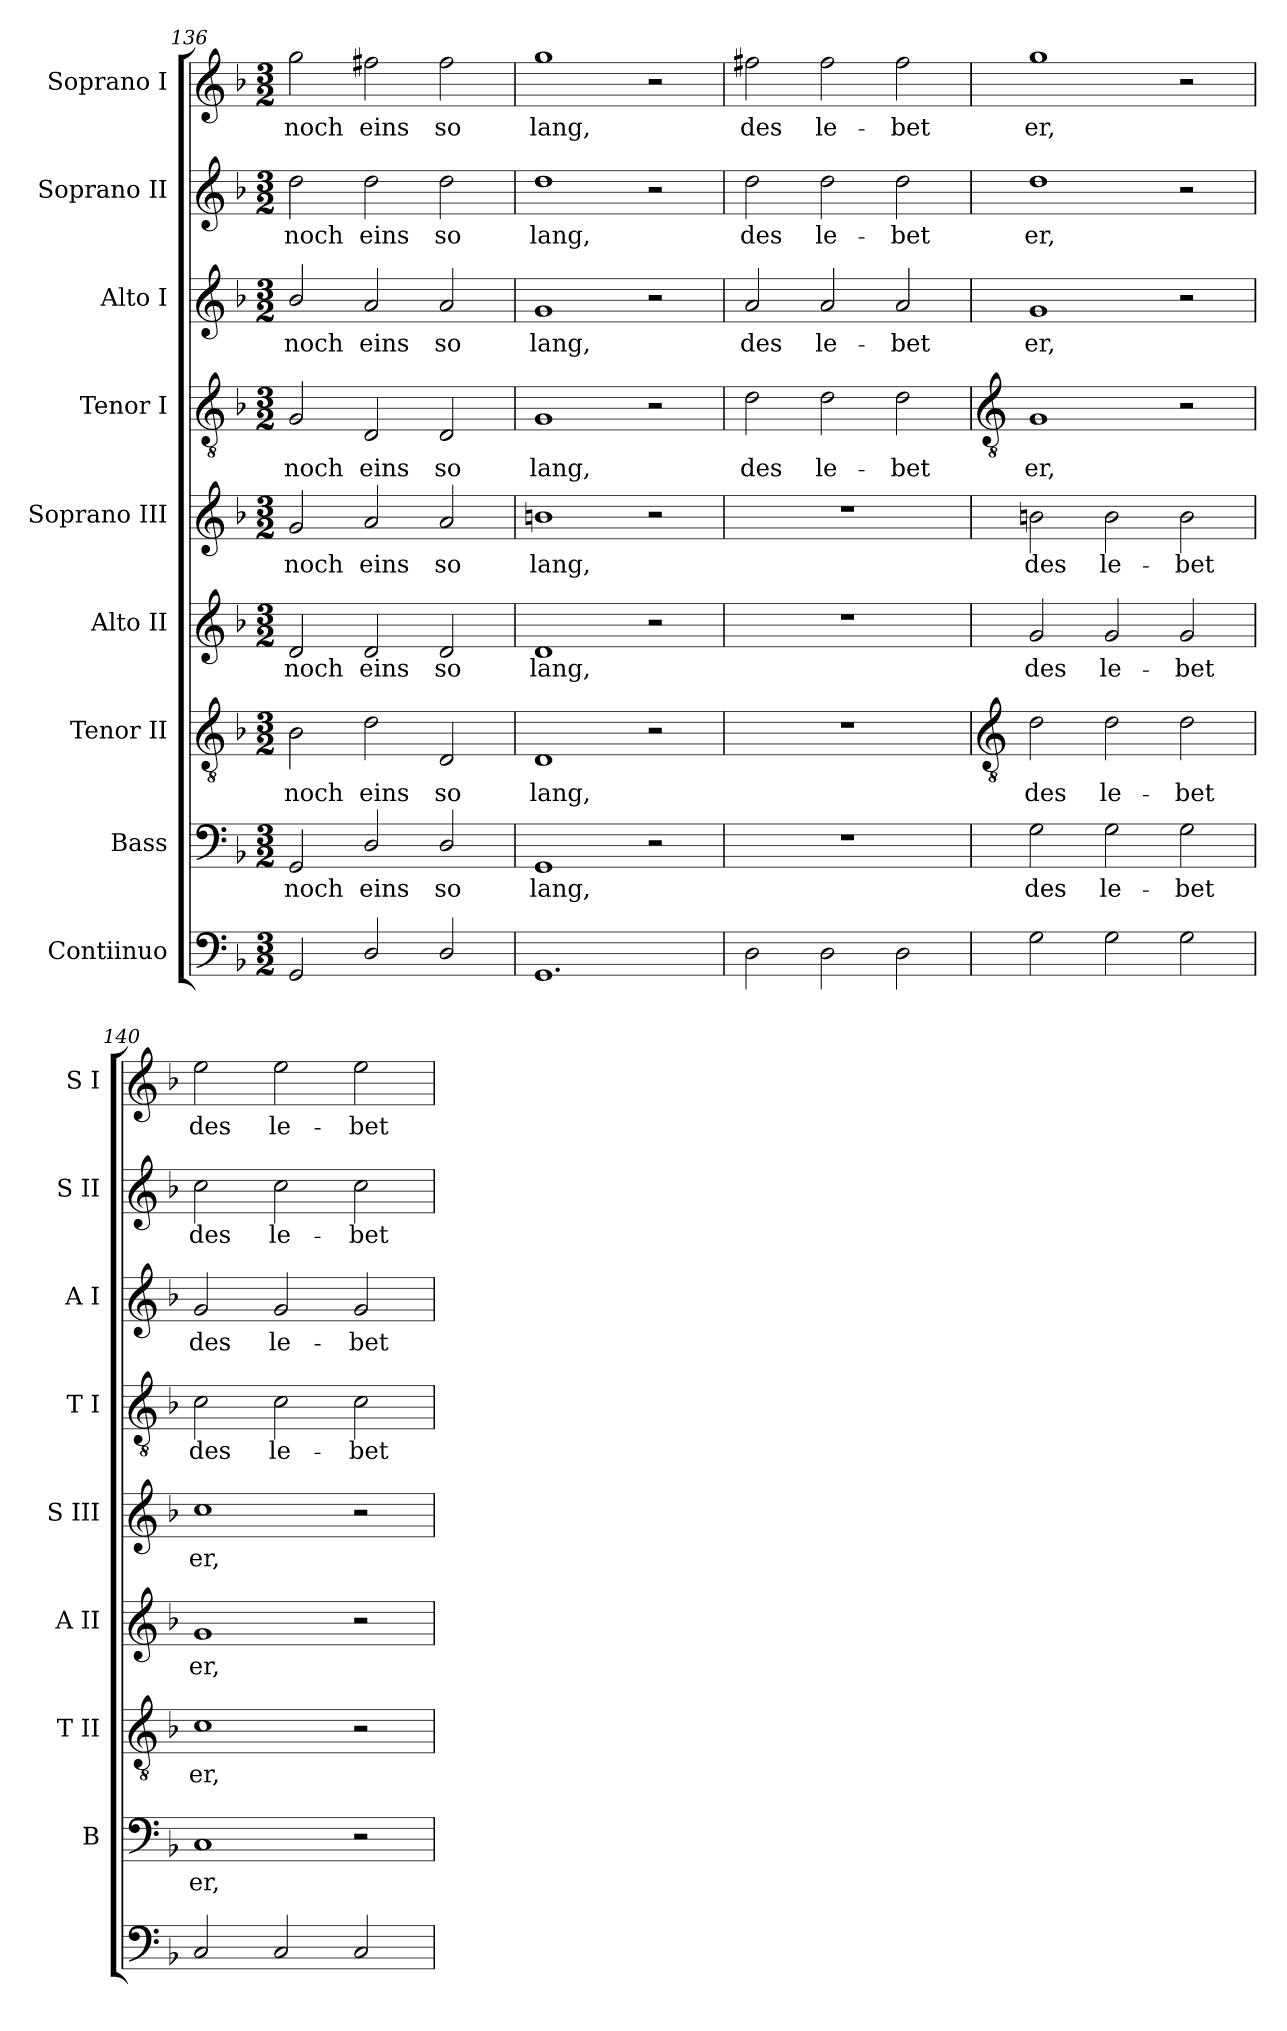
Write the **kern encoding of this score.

**kern	**kern	**text	**kern	**text	**kern	**text	**kern	**text	**kern	**text	**kern	**text	**kern	**text	**kern	**text
*part9	*part8	*part8	*part7	*part7	*part6	*part6	*part5	*part5	*part4	*part4	*part3	*part3	*part2	*part2	*part1	*part1
*staff9	*staff8	*staff8	*staff7	*staff7	*staff6	*staff6	*staff5	*staff5	*staff4	*staff4	*staff3	*staff3	*staff2	*staff2	*staff1	*staff1
*I"Contiinuo	*I"Bass	*	*I"Tenor II	*	*I"Alto II	*	*I"Soprano III	*	*I"Tenor I	*	*I"Alto I	*	*I"Soprano II	*	*I"Soprano I	*
*	*I'B	*	*I'T II	*	*I'A II	*	*I'S III	*	*I'T I	*	*I'A I	*	*I'S II	*	*I'S I	*
*clefF4	*clefF4	*	*clefGv2	*	*clefG2	*	*clefG2	*	*clefGv2	*	*clefG2	*	*clefG2	*	*clefG2	*
*k[b-]	*k[b-]	*	*k[b-]	*	*k[b-]	*	*k[b-]	*	*k[b-]	*	*k[b-]	*	*k[b-]	*	*k[b-]	*
*F:	*F:	*	*F:	*	*F:	*	*F:	*	*F:	*	*F:	*	*F:	*	*F:	*
*M3/2	*M3/2	*	*M3/2	*	*M3/2	*	*M3/2	*	*M3/2	*	*M3/2	*	*M3/2	*	*M3/2	*
=136	=136	=136	=136	=136	=136	=136	=136	=136	=136	=136	=136	=136	=136	=136	=136	=136
!	!	!LO:LY:b	!	!LO:LY:b	!	!LO:LY:b	!	!LO:LY:b	!	!LO:LY:b	!	!LO:LY:b	!	!LO:LY:b	!	!LO:LY:b
2GG	2GG	noch	2B-	noch	2d	noch	2g	noch	2G	noch	2b-/	noch	2dd	noch	2gg	noch
!	!	!LO:LY:b	!	!LO:LY:b	!	!LO:LY:b	!	!LO:LY:b	!	!LO:LY:b	!	!LO:LY:b	!	!LO:LY:b	!	!LO:LY:b
2D/	2D/	eins	2d	eins	2d	eins	2a	eins	2D	eins	2a	eins	2dd	eins	2ff#X	eins
!	!	!LO:LY:b	!	!LO:LY:b	!	!LO:LY:b	!	!LO:LY:b	!	!LO:LY:b	!	!LO:LY:b	!	!LO:LY:b	!	!LO:LY:b
2D/	2D/	so	2D	so	2d	so	2a	so	2D	so	2a	so	2dd	so	2ff#	so
=137	=137	=137	=137	=137	=137	=137	=137	=137	=137	=137	=137	=137	=137	=137	=137	=137
!	!	!LO:LY:b	!	!LO:LY:b	!	!LO:LY:b	!	!LO:LY:b	!	!LO:LY:b	!	!LO:LY:b	!	!LO:LY:b	!	!LO:LY:b
1.GG	1GG	lang,	1D	lang,	1d	lang,	1bn	lang,	1G	lang,	1g	lang,	1dd	lang,	1gg	lang,
.	2r	.	2r	.	2r	.	2r	.	2r	.	2r	.	2r	.	2r	.
=138	=138	=138	=138	=138	=138	=138	=138	=138	=138	=138	=138	=138	=138	=138	=138	=138
!	!LO:N:vis=1	!	!LO:N:vis=1	!	!LO:N:vis=1	!	!LO:N:vis=1	!	!	!LO:LY:b	!	!LO:LY:b	!	!LO:LY:b	!	!LO:LY:b
2D	1.r	.	1.r	.	1.r	.	1.r	.	2d	des	2a	des	2dd	des	2ff#X	des
!	!	!	!	!	!	!	!	!	!	!LO:LY:b	!	!LO:LY:b	!	!LO:LY:b	!	!LO:LY:b
2D	.	.	.	.	.	.	.	.	2d	le-	2a	le-	2dd	le-	2ff#	le-
!	!	!	!	!	!	!	!	!	!	!LO:LY:b	!	!LO:LY:b	!	!LO:LY:b	!	!LO:LY:b
2D	.	.	.	.	.	.	.	.	2d	-bet	2a	-bet	2dd	-bet	2ff#	-bet
!!LO:LB:g=z
=139	=139	=139	=139	=139	=139	=139	=139	=139	=139	=139	=139	=139	=139	=139	=139	=139
*	*	*	*clefGv2	*	*	*	*	*	*clefGv2	*	*	*	*	*	*	*
!	!	!LO:LY:b	!	!LO:LY:b	!	!LO:LY:b	!	!LO:LY:b	!	!LO:LY:b	!	!LO:LY:b	!	!LO:LY:b	!	!LO:LY:b
2G	2G	des	2d	des	2g	des	2bn	des	1G	er,	1g	er,	1dd	er,	1gg	er,
!	!	!LO:LY:b	!	!LO:LY:b	!	!LO:LY:b	!	!LO:LY:b	!	!	!	!	!	!	!	!
2G	2G	le-	2d	le-	2g	le-	2b	le-	.	.	.	.	.	.	.	.
!	!	!LO:LY:b	!	!LO:LY:b	!	!LO:LY:b	!	!LO:LY:b	!	!	!	!	!	!	!	!
2G	2G	-bet	2d	-bet	2g	-bet	2b	-bet	2r	.	2r	.	2r	.	2r	.
=140	=140	=140	=140	=140	=140	=140	=140	=140	=140	=140	=140	=140	=140	=140	=140	=140
!	!	!LO:LY:b	!	!LO:LY:b	!	!LO:LY:b	!	!LO:LY:b	!	!LO:LY:b	!	!LO:LY:b	!	!LO:LY:b	!	!LO:LY:b
2C	1C	er,	1c	er,	1g	er,	1cc	er,	2c	des	2g	des	2cc	des	2ee	des
!	!	!	!	!	!	!	!	!	!	!LO:LY:b	!	!LO:LY:b	!	!LO:LY:b	!	!LO:LY:b
2C	.	.	.	.	.	.	.	.	2c	le-	2g	le-	2cc	le-	2ee	le-
!	!	!	!	!	!	!	!	!	!	!LO:LY:b	!	!LO:LY:b	!	!LO:LY:b	!	!LO:LY:b
2C	2r	.	2r	.	2r	.	2r	.	2c	-bet	2g	-bet	2cc	-bet	2ee	-bet
=	=	=	=	=	=	=	=	=	=	=	=	=	=	=	=	=
*-	*-	*-	*-	*-	*-	*-	*-	*-	*-	*-	*-	*-	*-	*-	*-	*-
